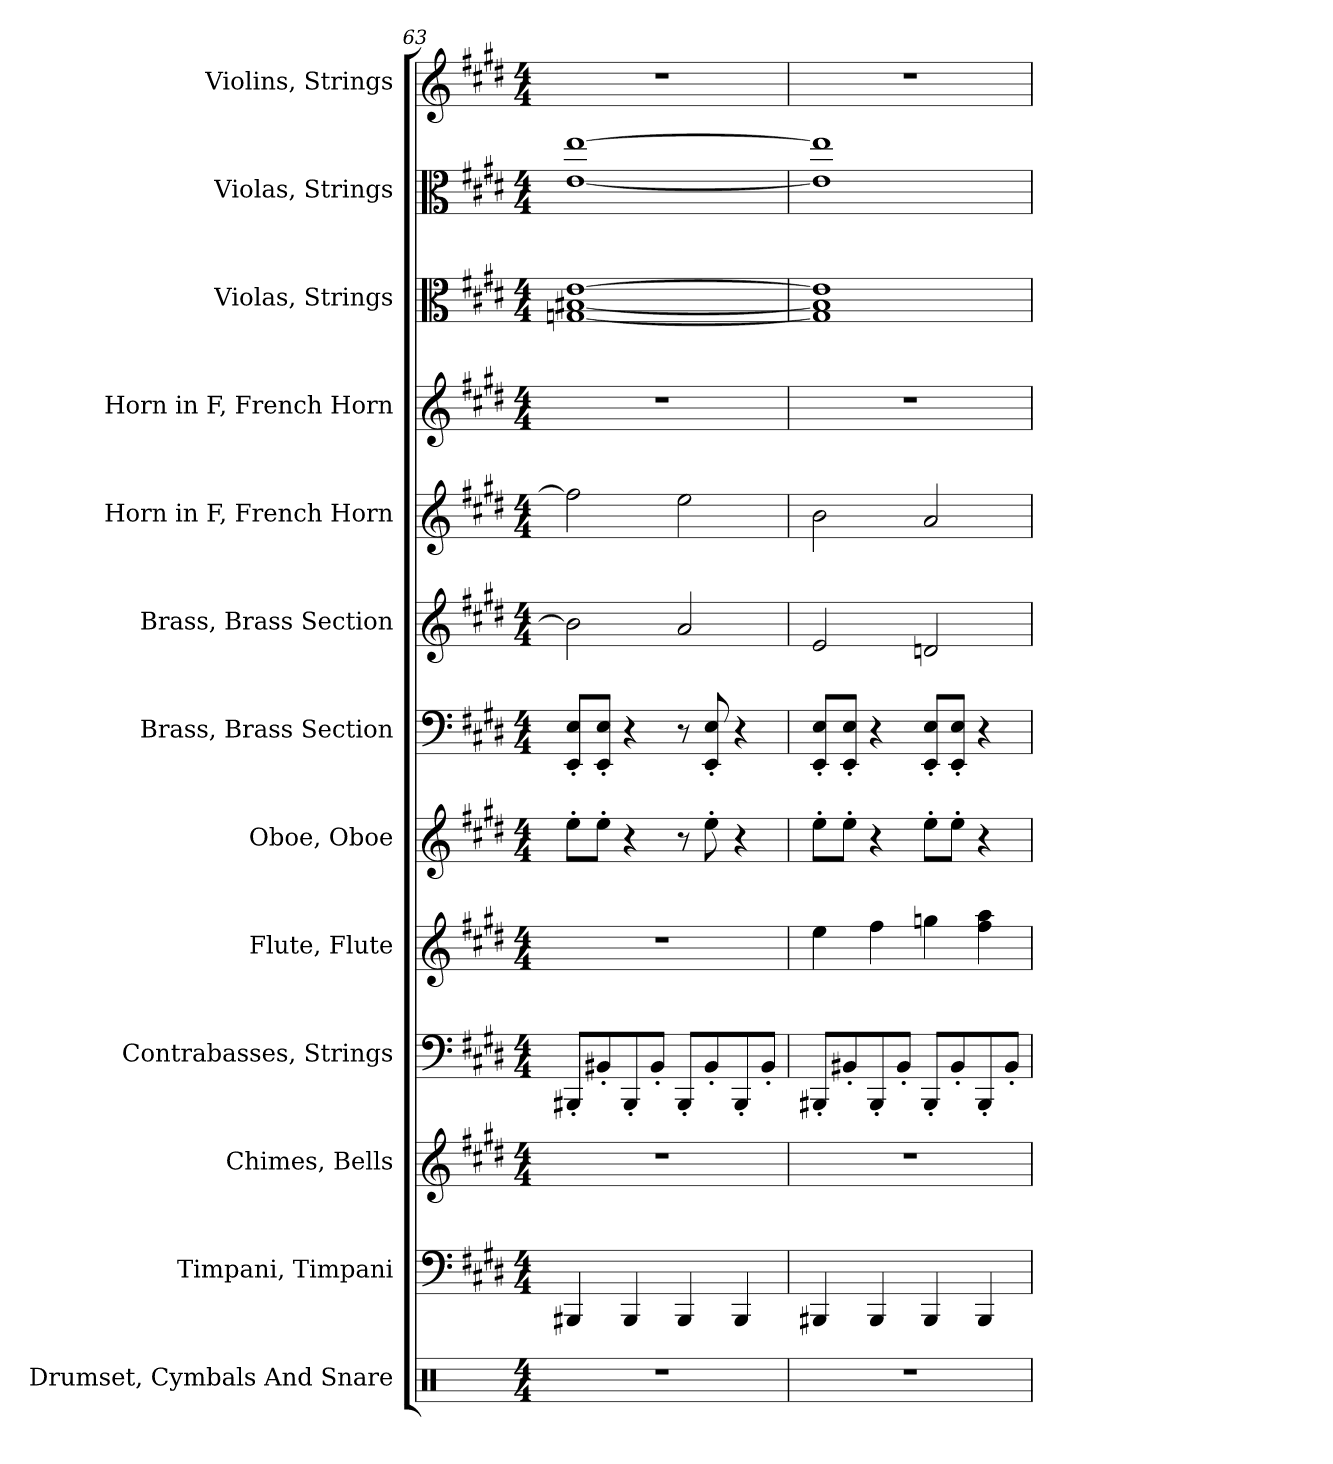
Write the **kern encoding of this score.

**kern	**kern	**kern	**kern	**kern	**kern	**kern	**kern	**kern	**kern	**kern	**kern	**kern
*part13	*part12	*part11	*part10	*part9	*part8	*part7	*part6	*part5	*part4	*part3	*part2	*part1
*staff13	*staff12	*staff11	*staff10	*staff9	*staff8	*staff7	*staff6	*staff5	*staff4	*staff3	*staff2	*staff1
*I"Drumset, Cymbals And Snare	*I"Timpani, Timpani	*I"Chimes, Bells	*I"Contrabasses, Strings	*I"Flute, Flute	*I"Oboe, Oboe	*I"Brass, Brass Section	*I"Brass, Brass Section	*I"Horn in F, French Horn	*I"Horn in F, French Horn	*I"Violas, Strings	*I"Violas, Strings	*I"Violins, Strings
*I'D. Set	*I'Timp.	*I'Cme.	*I'Cbs.	*I'Fl.	*I'Ob.	*I'Br.	*I'Br.	*I'F Hn.	*I'F Hn.	*I'Vlas.	*I'Vlas.	*I'Vlns.
*clefX	*clefF4	*clefG2	*clefF4	*clefG2	*clefG2	*clefF4	*clefG2	*clefG2	*clefG2	*clefC3	*clefC3	*clefG2
*	*	*	*ITrd7c12	*	*	*	*	*ITrd4c7	*ITrd4c7	*	*	*
*k[]	*k[f#c#g#d#]	*k[f#c#g#d#]	*k[f#c#g#d#]	*k[f#c#g#d#]	*k[f#c#g#d#]	*k[f#c#g#d#]	*k[f#c#g#d#]	*k[f#c#g#]	*k[f#c#g#]	*k[f#c#g#d#]	*k[f#c#g#d#]	*k[f#c#g#d#]
*M4/4	*M4/4	*M4/4	*M4/4	*M4/4	*M4/4	*M4/4	*M4/4	*M4/4	*M4/4	*M4/4	*M4/4	*M4/4
=63	=63	=63	=63	=63	=63	=63	=63	=63	=63	=63	=63	=63
1r	4BBB#X/	1r	8BBBB#X'/L	1r	8ee'\L	8EE/' 8E/'L	2b\]	2b\]	1r	[1Gn [1B#X [1e	[1e [1ee	1r
.	.	.	8BBB#X'/	.	8ee'\J	8EE/' 8E/'J	.	.	.	.	.	.
.	4BBB#/	.	8BBBB#'/	.	4r	4r	.	.	.	.	.	.
.	.	.	8BBB#'/J	.	.	.	.	.	.	.	.	.
.	4BBB#/	.	8BBBB#'/L	.	8r	8r	2a/	2a\	.	.	.	.
.	.	.	8BBB#'/	.	8ee'\	8EE/' 8E/'	.	.	.	.	.	.
.	4BBB#/	.	8BBBB#'/	.	4r	4r	.	.	.	.	.	.
.	.	.	8BBB#'/J	.	.	.	.	.	.	.	.	.
=64	=64	=64	=64	=64	=64	=64	=64	=64	=64	=64	=64	=64
1r	4BBB#X/	1r	8BBBB#X'/L	4ee\	8ee'\L	8EE/' 8E/'L	2e/	2e\	1r	1G] 1B#] 1e]	1e] 1ee]	1r
.	.	.	8BBB#X'/	.	8ee'\J	8EE/' 8E/'J	.	.	.	.	.	.
.	4BBB#/	.	8BBBB#'/	4ff#\	4r	4r	.	.	.	.	.	.
.	.	.	8BBB#'/J	.	.	.	.	.	.	.	.	.
.	4BBB#/	.	8BBBB#'/L	4ggn\	8ee'\L	8EE/' 8E/'L	2dn/	2d/	.	.	.	.
.	.	.	8BBB#'/	.	8ee'\J	8EE/' 8E/'J	.	.	.	.	.	.
.	4BBB#/	.	8BBBB#'/	4ff#\ 4aa\	4r	4r	.	.	.	.	.	.
.	.	.	8BBB#'/J	.	.	.	.	.	.	.	.	.
=	=	=	=	=	=	=	=	=	=	=	=	=
*-	*-	*-	*-	*-	*-	*-	*-	*-	*-	*-	*-	*-
